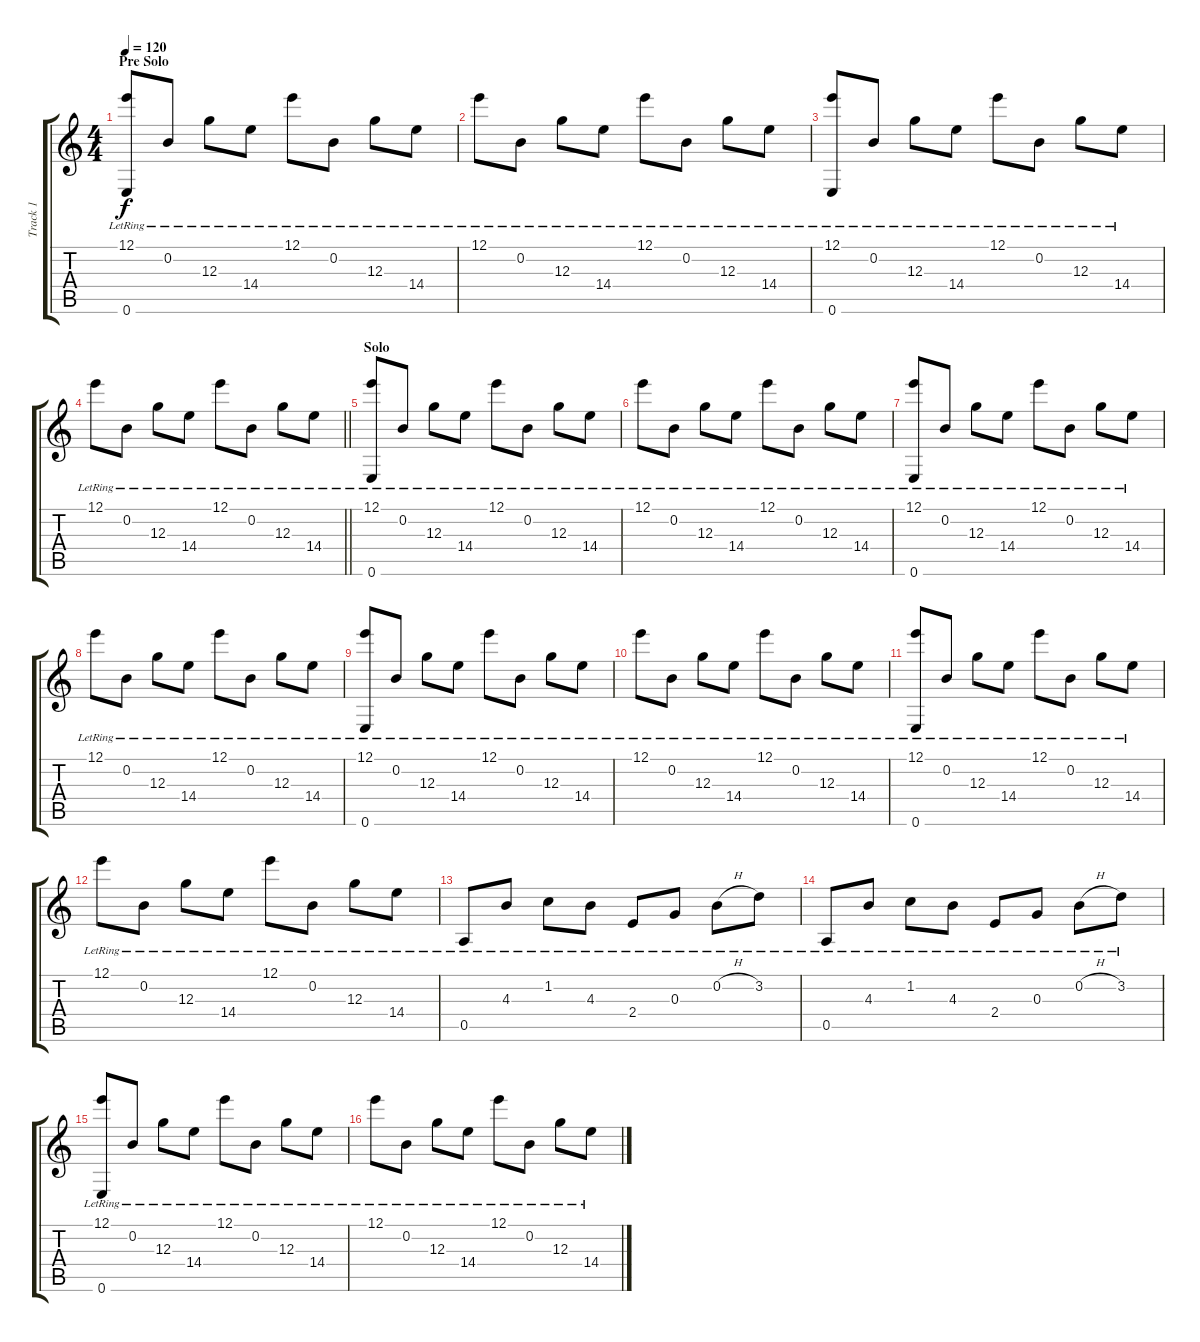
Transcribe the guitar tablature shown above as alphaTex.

\track ("Track 1" "Track 1") {instrument acousticguitarsteel}
\staff {score tabs}
\tuning (E4 B3 G3 D3 A2 E2) {hide}
\ts (4 4)
\section ("" "Pre Solo")
\tempo 120
\clef g2
\ks c
(12.1{lr} 0.6{lr}).8{dy f} 0.2{lr}.8 12.3{lr}.8 14.4{lr}.8 12.1{lr}.8 0.2{lr}.8 12.3{lr}.8 14.4{lr}.8 |
12.1{lr}.8 0.2{lr}.8 12.3{lr}.8 14.4{lr}.8 12.1{lr}.8 0.2{lr}.8 12.3{lr}.8 14.4{lr}.8 |
(12.1{lr} 0.6{lr}).8 0.2{lr}.8 12.3{lr}.8 14.4{lr}.8 12.1{lr}.8 0.2{lr}.8 12.3{lr}.8 14.4{lr}.8 |
\barLineRight lightlight
12.1{lr}.8 0.2{lr}.8 12.3{lr}.8 14.4{lr}.8 12.1{lr}.8 0.2{lr}.8 12.3{lr}.8 14.4{lr}.8 |
\section ("" "Solo")
(12.1{lr} 0.6{lr}).8 0.2{lr}.8 12.3{lr}.8 14.4{lr}.8 12.1{lr}.8 0.2{lr}.8 12.3{lr}.8 14.4{lr}.8 |
12.1{lr}.8 0.2{lr}.8 12.3{lr}.8 14.4{lr}.8 12.1{lr}.8 0.2{lr}.8 12.3{lr}.8 14.4{lr}.8 |
(12.1{lr} 0.6{lr}).8 0.2{lr}.8 12.3{lr}.8 14.4{lr}.8 12.1{lr}.8 0.2{lr}.8 12.3{lr}.8 14.4{lr}.8 |
12.1{lr}.8 0.2{lr}.8 12.3{lr}.8 14.4{lr}.8 12.1{lr}.8 0.2{lr}.8 12.3{lr}.8 14.4{lr}.8 |
(12.1{lr} 0.6{lr}).8 0.2{lr}.8 12.3{lr}.8 14.4{lr}.8 12.1{lr}.8 0.2{lr}.8 12.3{lr}.8 14.4{lr}.8 |
12.1{lr}.8 0.2{lr}.8 12.3{lr}.8 14.4{lr}.8 12.1{lr}.8 0.2{lr}.8 12.3{lr}.8 14.4{lr}.8 |
(12.1{lr} 0.6{lr}).8 0.2{lr}.8 12.3{lr}.8 14.4{lr}.8 12.1{lr}.8 0.2{lr}.8 12.3{lr}.8 14.4{lr}.8 |
12.1{lr}.8 0.2{lr}.8 12.3{lr}.8 14.4{lr}.8 12.1{lr}.8 0.2{lr}.8 12.3{lr}.8 14.4{lr}.8 |
0.5{lr}.8 4.3{lr}.8 1.2{lr}.8 4.3{lr}.8 2.4{lr}.8 0.3{lr}.8 0.2{h lr}.8 3.2{lr}.8 |
0.5{lr}.8 4.3{lr}.8 1.2{lr}.8 4.3{lr}.8 2.4{lr}.8 0.3{lr}.8 0.2{h lr}.8 3.2{lr}.8 |
(12.1{lr} 0.6{lr}).8 0.2{lr}.8 12.3{lr}.8 14.4{lr}.8 12.1{lr}.8 0.2{lr}.8 12.3{lr}.8 14.4{lr}.8 |
12.1{lr}.8 0.2{lr}.8 12.3{lr}.8 14.4{lr}.8 12.1{lr}.8 0.2{lr}.8 12.3{lr}.8 14.4{lr}.8
